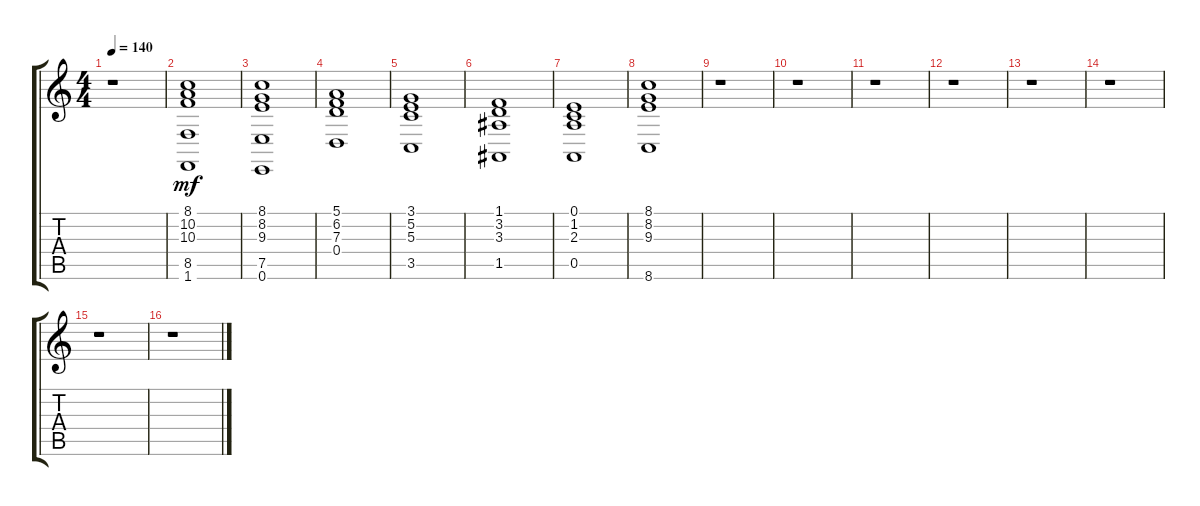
\track "" {instrument pad5bowed}
\staff {score tabs}
\tuning (E4 B3 G3 D3 A2 E2) {hide}
\ts (4 4)
\tempo 140
\clef g2
\ks c
r.1{dy mf instrument pad5bowed} |
(8.1 10.2 10.3 8.5 1.6).1{volume 11 instrument pad5bowed} |
(8.1 8.2 9.3 7.5 0.6).1 |
(5.1 6.2 7.3 0.4).1 |
(3.1 5.2 5.3 3.5).1 |
(1.1 3.2 3.3 1.5).1 |
(0.1 1.2 2.3 0.5).1 |
(8.1 8.2 9.3 8.6).1 |
r.1 |
r.1 |
r.1 |
r.1 |
r.1 |
r.1 |
r.1 |
r.1
